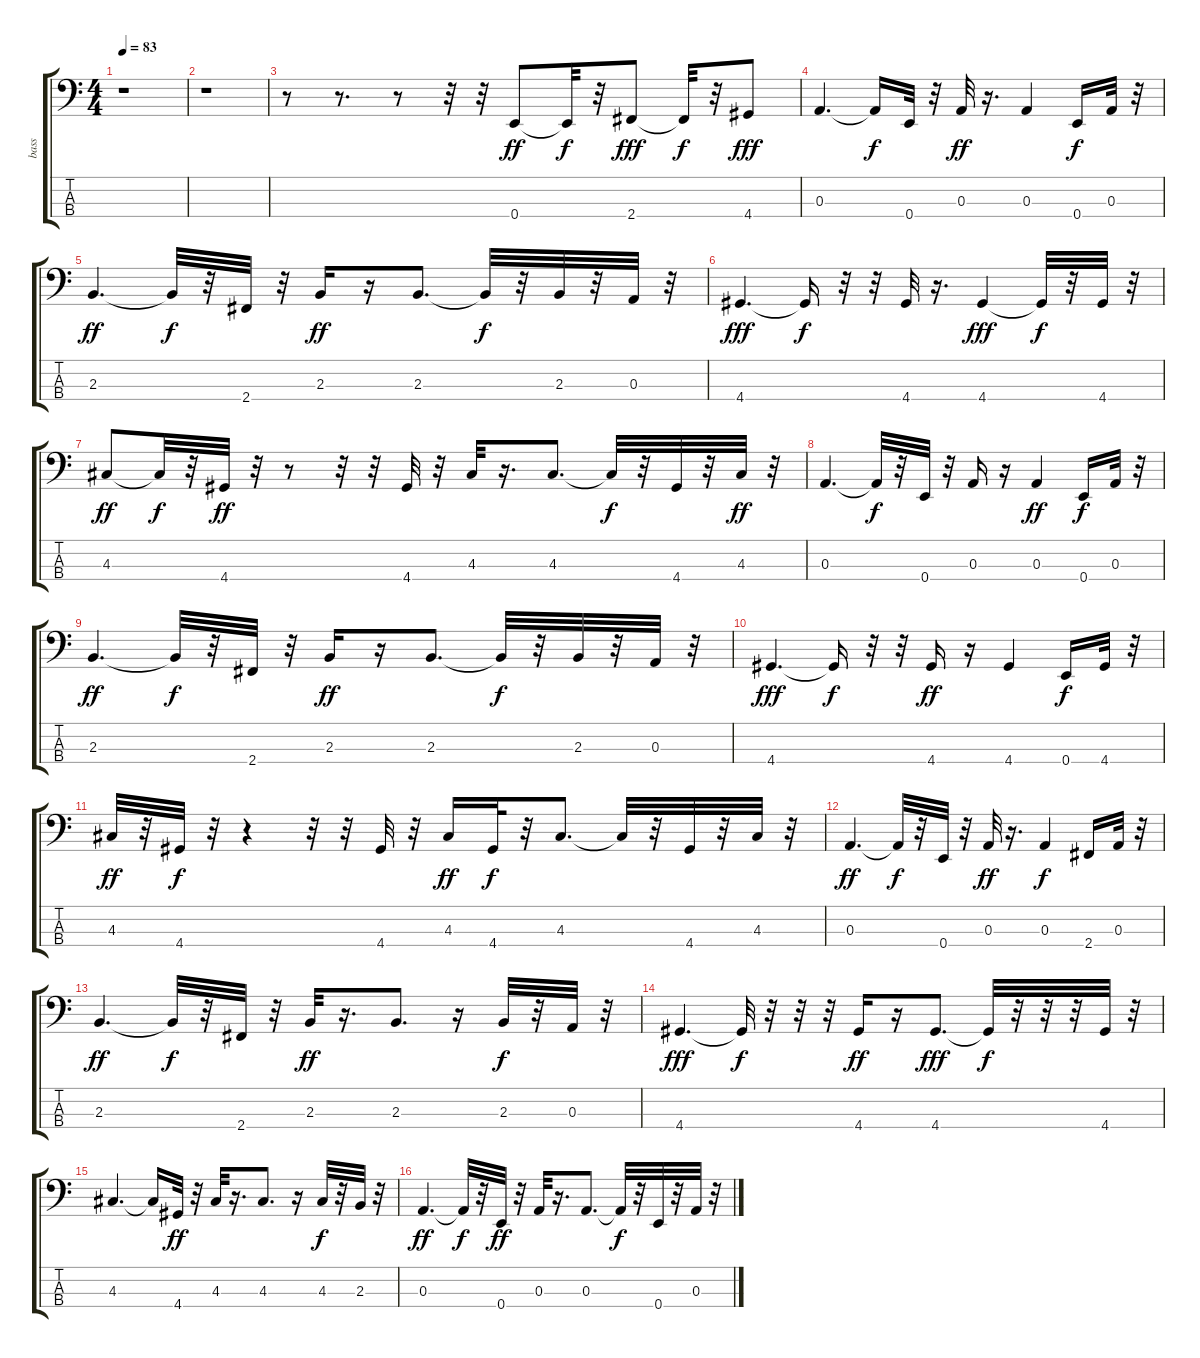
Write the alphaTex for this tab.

\track ("bass" "bass") {instrument electricbassfinger}
\staff {score tabs}
\tuning (G2 D2 A1 E1) {hide}
\ts (4 4)
\tempo 83
\clef f4
\ks c
r.1{dy ff} |
r.1 |
r.8 r.8{d} r.8 r.32 r.32 0.4.8 0.4{t}.32{dy f} r.32 2.4.8{dy fff} 2.4{t}.32{dy f} r.32 4.4.8{dy fff} |
0.3.4{d} 0.3{t}.16{dy f} 0.4.32 r.32 0.3.32{dy ff} r.16{d} 0.3.4 0.4.16{dy f} 0.3.32 r.32 |
2.3.4{d dy ff} 2.3{t}.32{dy f} r.32 2.4.32 r.32 2.3.16{dy ff} r.16 2.3.8{d} 2.3{t}.32{dy f} r.32 2.3.32 r.32 0.3.32 r.32 |
4.4.4{d dy fff} 4.4{t}.16{dy f} r.32 r.32 4.4.32 r.16{d} 4.4.4{dy fff} 4.4{t}.32{dy f} r.32 4.4.32 r.32 |
4.3.8{dy ff} 4.3{t}.32{dy f} r.32 4.4.32{dy ff} r.32 r.8 r.32 r.32 4.4.32 r.32 4.3.32 r.16{d} 4.3.8{d} 4.3{t}.32{dy f} r.32 4.4.32 r.32 4.3.32{dy ff} r.32 |
0.3.4{d} 0.3{t}.32{dy f} r.32 0.4.32 r.32 0.3.16 r.16 0.3.4{dy ff} 0.4.16{dy f} 0.3.32 r.32 |
2.3.4{d dy ff} 2.3{t}.32{dy f} r.32 2.4.32 r.32 2.3.16{dy ff} r.16 2.3.8{d} 2.3{t}.32{dy f} r.32 2.3.32 r.32 0.3.32 r.32 |
4.4.4{d dy fff} 4.4{t}.16{dy f} r.32 r.32 4.4.16{dy ff} r.16 4.4.4 0.4.16{dy f} 4.4.32 r.32 |
4.3.32{dy ff} r.32 4.4.32{dy f} r.32 r.4 r.32 r.32 4.4.32 r.32 4.3.16{dy ff} 4.4.32{dy f} r.32 4.3.8{d} 4.3{t}.32 r.32 4.4.32 r.32 4.3.32 r.32 |
0.3.4{d dy ff} 0.3{t}.32{dy f} r.32 0.4.32 r.32 0.3.32{dy ff} r.16{d} 0.3.4{dy f} 2.4.16 0.3.32 r.32 |
2.3.4{d dy ff} 2.3{t}.32{dy f} r.32 2.4.32 r.32 2.3.32{dy ff} r.16{d} 2.3.8{d} r.16 2.3.32{dy f} r.32 0.3.32 r.32 |
4.4.4{d dy fff} 4.4{t}.32{dy f} r.32 r.32 r.32 4.4.16{dy ff} r.16 4.4.8{d dy fff} 4.4{t}.32{dy f} r.32 r.32 r.32 4.4.32 r.32 |
4.3.4{d} 4.3{t}.16 4.4.32{dy ff} r.32 4.3.32 r.16{d} 4.3.8{d} r.16 4.3.32{dy f} r.32 2.3.32 r.32 |
0.3.4{d dy ff} 0.3{t}.32{dy f} r.32 0.4.32{dy ff} r.32 0.3.32 r.16{d} 0.3.8{d} 0.3{t}.32{dy f} r.32 0.4.32 r.32 0.3.32 r.32
